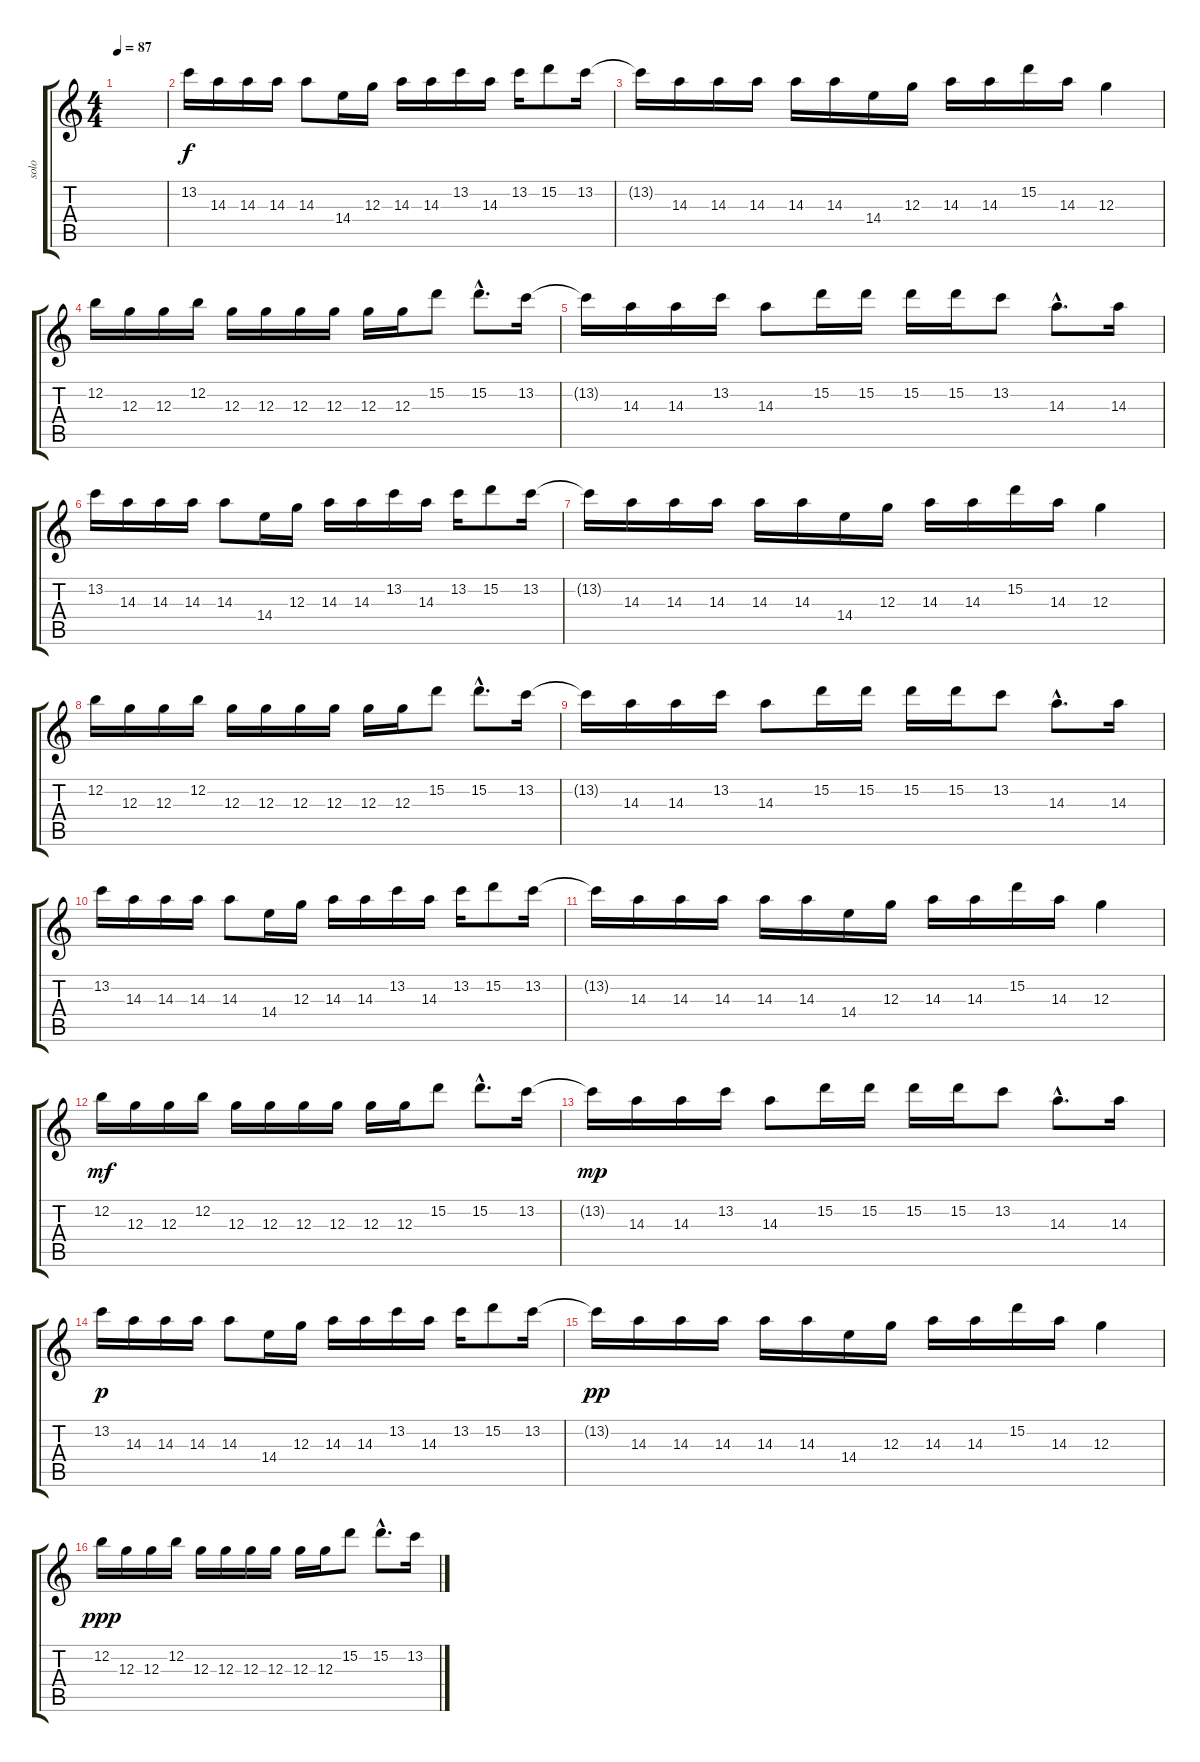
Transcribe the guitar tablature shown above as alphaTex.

\track ("solo" "solo") {instrument distortionguitar}
\staff {score tabs}
\tuning (E4 B3 G3 D3 A2 E2) {hide}
\ts (4 4)
\tempo 87
\clef g2
\ks c
|
13.2.16 14.3.16 14.3.16 14.3.16 14.3.8 14.4.16 12.3.16 14.3.16 14.3.16 13.2.16 14.3.16 13.2.16 15.2.8 13.2.16 |
13.2{t}.16 14.3.16 14.3.16 14.3.16 14.3.16 14.3.16 14.4.16 12.3.16 14.3.16 14.3.16 15.2.16 14.3.16 12.3.4 |
12.2.16 12.3.16 12.3.16 12.2.16 12.3.16 12.3.16 12.3.16 12.3.16 12.3.16 12.3.16 15.2.8 15.2{hac}.8{d} 13.2.16 |
13.2{t}.16 14.3.16 14.3.16 13.2.16 14.3.8 15.2.16 15.2.16 15.2.16 15.2.16 13.2.8 14.3{hac}.8{d} 14.3.16 |
13.2.16 14.3.16 14.3.16 14.3.16 14.3.8 14.4.16 12.3.16 14.3.16 14.3.16 13.2.16 14.3.16 13.2.16 15.2.8 13.2.16 |
13.2{t}.16 14.3.16 14.3.16 14.3.16 14.3.16 14.3.16 14.4.16 12.3.16 14.3.16 14.3.16 15.2.16 14.3.16 12.3.4 |
12.2.16 12.3.16 12.3.16 12.2.16 12.3.16 12.3.16 12.3.16 12.3.16 12.3.16 12.3.16 15.2.8 15.2{hac}.8{d} 13.2.16 |
13.2{t}.16 14.3.16 14.3.16 13.2.16 14.3.8 15.2.16 15.2.16 15.2.16 15.2.16 13.2.8 14.3{hac}.8{d} 14.3.16 |
13.2.16 14.3.16 14.3.16 14.3.16 14.3.8 14.4.16 12.3.16 14.3.16 14.3.16 13.2.16 14.3.16 13.2.16 15.2.8 13.2.16 |
13.2{t}.16 14.3.16 14.3.16 14.3.16 14.3.16 14.3.16 14.4.16 12.3.16 14.3.16 14.3.16 15.2.16 14.3.16 12.3.4 |
12.2.16{dy mf} 12.3.16 12.3.16 12.2.16 12.3.16 12.3.16 12.3.16 12.3.16 12.3.16 12.3.16 15.2.8 15.2{hac}.8{d} 13.2.16 |
13.2{t}.16{dy mp} 14.3.16 14.3.16 13.2.16 14.3.8 15.2.16 15.2.16 15.2.16 15.2.16 13.2.8 14.3{hac}.8{d} 14.3.16 |
13.2.16{dy p} 14.3.16 14.3.16 14.3.16 14.3.8 14.4.16 12.3.16 14.3.16 14.3.16 13.2.16 14.3.16 13.2.16 15.2.8 13.2.16 |
13.2{t}.16{dy pp} 14.3.16 14.3.16 14.3.16 14.3.16 14.3.16 14.4.16 12.3.16 14.3.16 14.3.16 15.2.16 14.3.16 12.3.4 |
12.2.16{dy ppp} 12.3.16 12.3.16 12.2.16 12.3.16 12.3.16 12.3.16 12.3.16 12.3.16 12.3.16 15.2.8 15.2{hac}.8{d} 13.2.16
